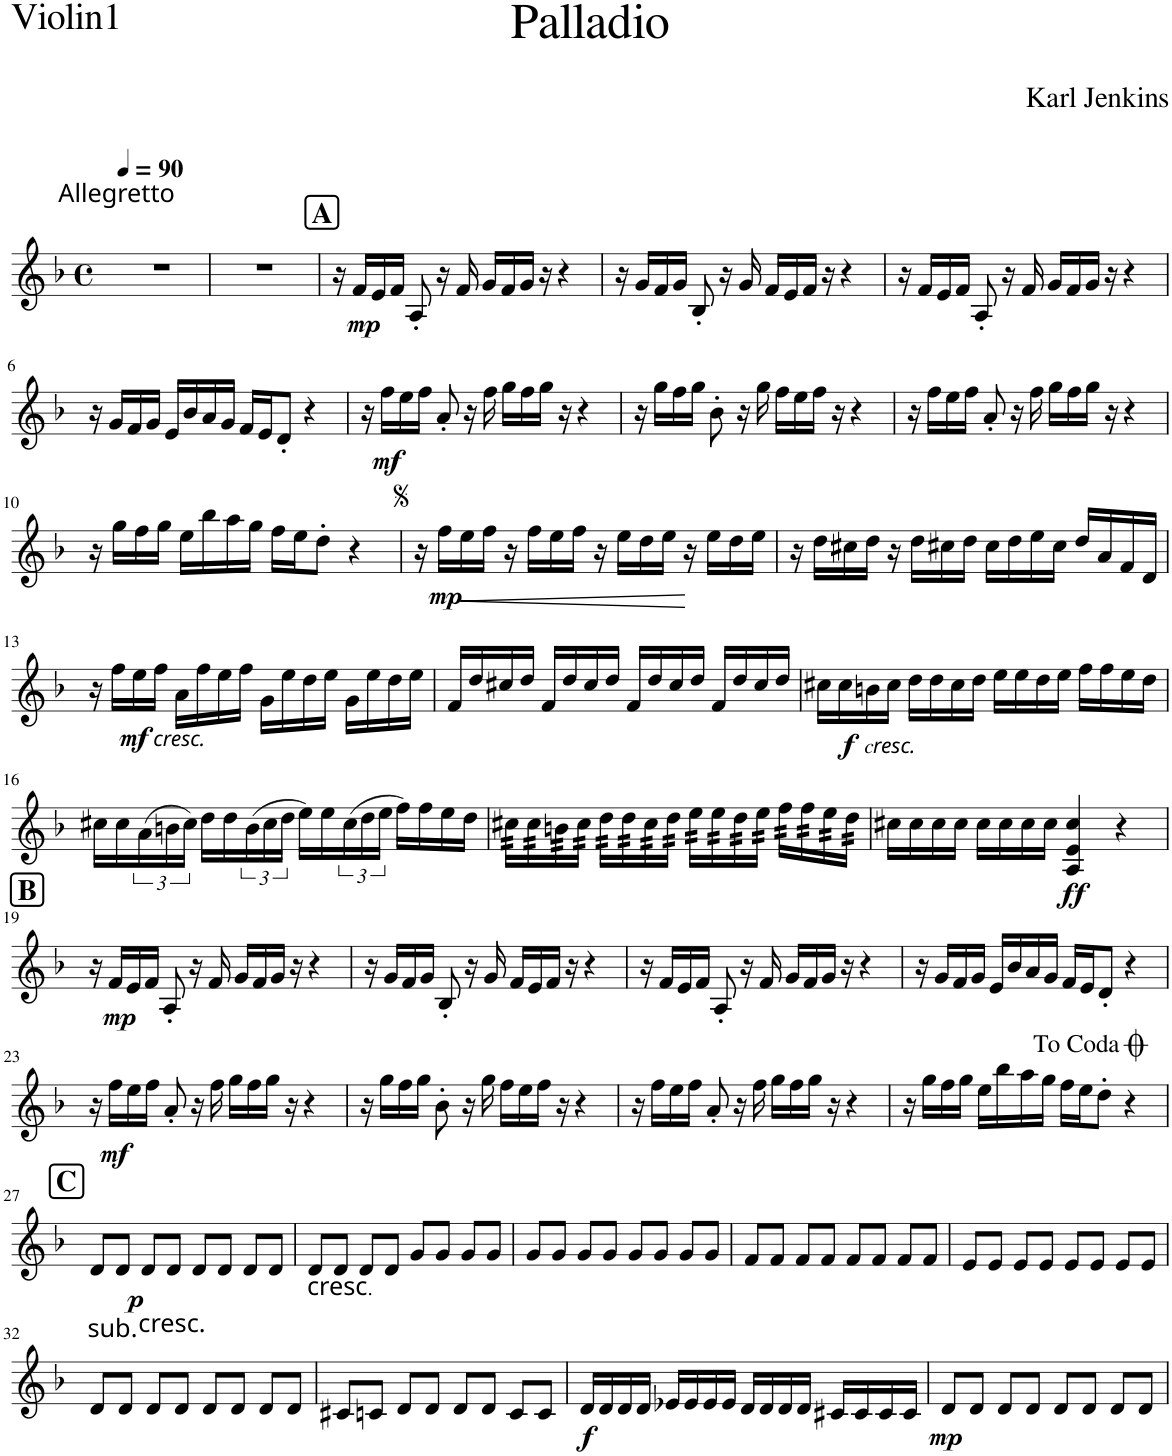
**kern	**dynam
*part1	*part1
*staff1	*staff1
*I"Piano	*
*I'Pno.	*
*clefG2	*
*k[b-]	*
*M4/4	*
*met(c)	*
*MM90	*
=1	=1
!LO:TX:a:t=Allegretto	!
1r	.
=2	=2
1r	.
!!LO:REH:place=s1:a:B:cj:fs=14:t=A
=3	=3
16r	.
!	!LO:DY:b
16f/LL	mp
16e/	.
16f/JJ	.
8A'/	.
16r	.
16f/	.
16g/LL	.
16f/	.
16g/JJ	.
16r	.
4r	.
=4	=4
16r	.
16g/LL	.
16f/	.
16g/JJ	.
8B-'/	.
16r	.
16g/	.
16f/LL	.
16e/	.
16f/JJ	.
16r	.
4r	.
=5	=5
16r	.
16f/LL	.
16e/	.
16f/JJ	.
8A'/	.
16r	.
16f/	.
16g/LL	.
16f/	.
16g/JJ	.
16r	.
4r	.
!!LO:LB:g=z
=6	=6
16r	.
16g/LL	.
16f/	.
16g/JJ	.
16e/LL	.
16b-/	.
16a/	.
16g/JJ	.
16f/LL	.
16e/J	.
8d'/J	.
4r	.
=7	=7
16r	.
!	!LO:DY:b
16ff\LL	mf
16ee\	.
16ff\JJ	.
8a'/	.
16r	.
16ff\	.
16gg\LL	.
16ff\	.
16gg\JJ	.
16r	.
4r	.
=8	=8
16r	.
16gg\LL	.
16ff\	.
16gg\JJ	.
8b-'\	.
16r	.
16gg\	.
16ff\LL	.
16ee\	.
16ff\JJ	.
16r	.
4r	.
=9	=9
16r	.
16ff\LL	.
16ee\	.
16ff\JJ	.
8a'/	.
16r	.
16ff\	.
16gg\LL	.
16ff\	.
16gg\JJ	.
16r	.
4r	.
!!LO:LB:g=z
=10	=10
16r	.
16gg\LL	.
16ff\	.
16gg\JJ	.
16ee\LL	.
16bb-\	.
16aa\	.
16gg\JJ	.
16ff\LL	.
16ee\J	.
8dd'\J	.
4r	.
=11	=11
16r	.
!	!LO:DY:b
16ff\LL	mp
!	!LO:HP:b
16ee\	<
16ff\JJ	[
16r	.
16ff\LL	.
16ee\	.
16ff\JJ	.
16r	.
16ee\LL	.
16dd\	.
16ee\JJ	.
16r	.
16ee\LL	.
16dd\	.
16ee\JJ	.
=12	=12
16r	.
16dd\LL	.
16dd#X\	.
16dd#\JJ	.
16r	.
16dd#\LL	.
16cc#X\	.
16dd#\JJ	.
16cc#\LL	.
16dd#\	.
16ee\	.
16cc#\JJ	.
16dd#/LL	.
16a/	.
16f/	.
16d/JJ	.
!!LO:LB:g=z
=13	=13
16r	.
!	!LO:DY:b
!	!LO:DY:n=1:b
16ff\LL	mf other-dynamics
16ee\	.
16ff\JJ	.
16a\LL	.
16ff\	.
16ee\	.
16ff\JJ	.
16g\LL	.
16ee\	.
16dd\	.
16ee\JJ	.
16g\LL	.
16ee\	.
16dd\	.
16ee\JJ	.
=14	=14
16f/LL	.
16dd/	.
16cc#X/	.
16dd/JJ	.
16f/LL	.
16dd/	.
16cc#/	.
16dd/JJ	.
16f/LL	.
16dd/	.
16cc#/	.
16dd/JJ	.
16f/LL	.
16dd/	.
16cc#/	.
16dd/JJ	.
=15	=15
!	!LO:DY:b
!	!LO:DY:n=1:b
16cc#X\LL	f other-dynamics
16cc#\	.
16bn\	.
16cc#\JJ	.
16dd\LL	.
16dd\	.
16cc#\	.
16dd\JJ	.
16ee\LL	.
16ee\	.
16dd\	.
16ee\JJ	.
16ff\LL	.
16ff\	.
16ee\	.
16dd\JJ	.
!!LO:LB:g=z
=16	=16
16cc#X\LL	.
16cc#\	.
(24a\	.
24bn\	.
24cc#\JJ)	.
16dd\LL	.
16dd\	.
(24b\	.
24cc#\	.
24dd\JJ	.
16ee\LL)	.
16ee\	.
(24cc#\	.
24dd\	.
24ee\JJ	.
16ff\LL)	.
16ff\	.
16ee\	.
16dd\JJ	.
=17	=17
16cc#X\LL	.
16cc#\	.
16bn\	.
16cc#\JJ	.
16dd\LL	.
16dd\	.
16cc#\	.
16dd\JJ	.
16ee\LL	.
16ee\	.
16dd\	.
16ee\JJ	.
16ff\LL	.
16ff\	.
16ee\	.
16dd\JJ	.
=18	=18
16cc#X\LL	.
16cc#\	.
16cc#\	.
16cc#\JJ	.
16cc#\LL	.
16cc#\	.
16cc#\	.
16cc#\JJ	.
!	!LO:DY:b
4A/ 4e/ 4cc#/	ff
4r	.
!!LO:LB:g=z
!!LO:REH:place=s1:a:B:cj:fs=14:t=B
=19	=19
16r	.
!	!LO:DY:b
16f/LL	mp
16e/	.
16f/JJ	.
8A'/	.
16r	.
16f/	.
16g/LL	.
16f/	.
16g/JJ	.
16r	.
4r	.
=20	=20
16r	.
16g/LL	.
16f/	.
16g/JJ	.
8B-'/	.
16r	.
16g/	.
16f/LL	.
16e/	.
16f/JJ	.
16r	.
4r	.
=21	=21
16r	.
16f/LL	.
16e/	.
16f/JJ	.
8A'/	.
16r	.
16f/	.
16g/LL	.
16f/	.
16g/JJ	.
16r	.
4r	.
=22	=22
16r	.
16g/LL	.
16f/	.
16g/JJ	.
16e/LL	.
16b-/	.
16a/	.
16g/JJ	.
16f/LL	.
16e/J	.
8d'/J	.
4r	.
!!LO:LB:g=z
=23	=23
16r	.
!	!LO:DY:b
16ff\LL	mf
16ee\	.
16ff\JJ	.
8a'/	.
16r	.
16ff\	.
16gg\LL	.
16ff\	.
16gg\JJ	.
16r	.
4r	.
=24	=24
16r	.
16gg\LL	.
16ff\	.
16gg\JJ	.
8b-'\	.
16r	.
16gg\	.
16ff\LL	.
16ee\	.
16ff\JJ	.
16r	.
4r	.
=25	=25
16r	.
16ff\LL	.
16ee\	.
16ff\JJ	.
8a'/	.
16r	.
16ff\	.
16gg\LL	.
16ff\	.
16gg\JJ	.
16r	.
4r	.
=26	=26
16r	.
16gg\LL	.
16ff\	.
16gg\JJ	.
16ee\LL	.
16bb-\	.
16aa\	.
16gg\JJ	.
16ff\LL	.
16ee\J	.
8dd'\J	.
4r	.
!!LO:LB:g=z
!!LO:REH:place=s1:a:B:cj:fs=14:t=C
=27	=27
!LO:TX:b:t=sub.	!
8d/L	.
!	!LO:DY:b
8d/J	p
!LO:TX:b:t=cresc.	!
8d/L	.
8d/J	.
8d/L	.
8d/J	.
8d/L	.
8d/J	.
=28	=28
!LO:TX:b:t=cresc	!
!LO:TX:b:t=.	!
8d/L	.
8d/J	.
8d/L	.
8d/J	.
8g/L	.
8g/J	.
8g/L	.
8g/J	.
=29	=29
8g/L	.
8g/J	.
8g/L	.
8g/J	.
8g/L	.
8g/J	.
8g/L	.
8g/J	.
=30	=30
8f/L	.
8f/J	.
8f/L	.
8f/J	.
8f/L	.
8f/J	.
8f/L	.
8f/J	.
=31	=31
8e/L	.
8e/J	.
8e/L	.
8e/J	.
8e/L	.
8e/J	.
8e/L	.
8e/J	.
!!LO:LB:g=z
=32	=32
8d/L	.
8d/J	.
8d/L	.
8d/J	.
8d/L	.
8d/J	.
8d/L	.
8d/J	.
=33	=33
8c#X/L	.
8cn/J	.
8d/L	.
8d/J	.
8d/L	.
8d/J	.
8c/L	.
8c/J	.
=34	=34
!	!LO:DY:b
16d/LL	f
16d/	.
16d/	.
16d/JJ	.
16e-X/LL	.
16e-/	.
16e-/	.
16e-/JJ	.
16d/LL	.
16d/	.
16d/	.
16d/JJ	.
16c#X/LL	.
16c#/	.
16c#/	.
16c#/JJ	.
=35	=35
!	!LO:DY:b
8d/L	mp
8d/J	.
8d/L	.
8d/J	.
8d/L	.
8d/J	.
8d/L	.
8d/J	.
=	=
*-	*-
